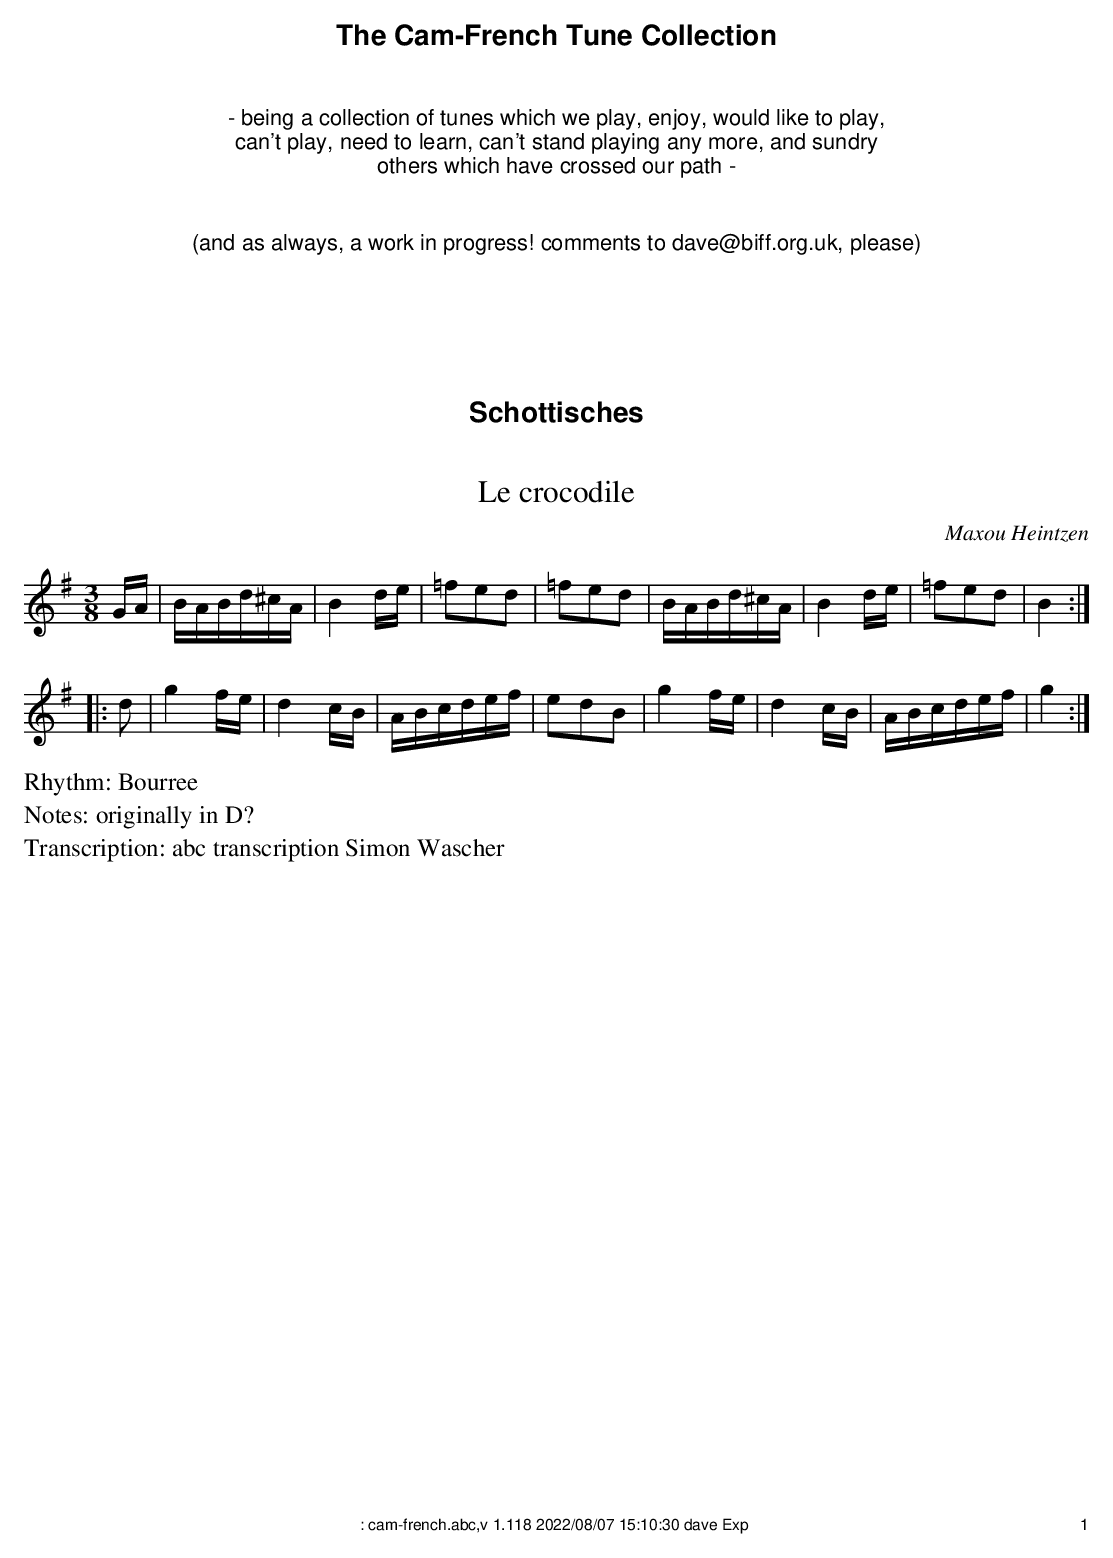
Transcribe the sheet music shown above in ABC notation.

X:1
T:Le crocodile
C:Maxou Heintzen
M:3/8
L:1/16
K:G
GA |\
BABd^cA | B4de | =f2e2d2 | =f2e2d2 | \
BABd^cA | B4de | =f2e2d2 | B4 :|
|: d2 |\
g4fe | d4cB | ABcdef | e2d2B2 | \
g4fe | d4cB | ABcdef | g4 :|
